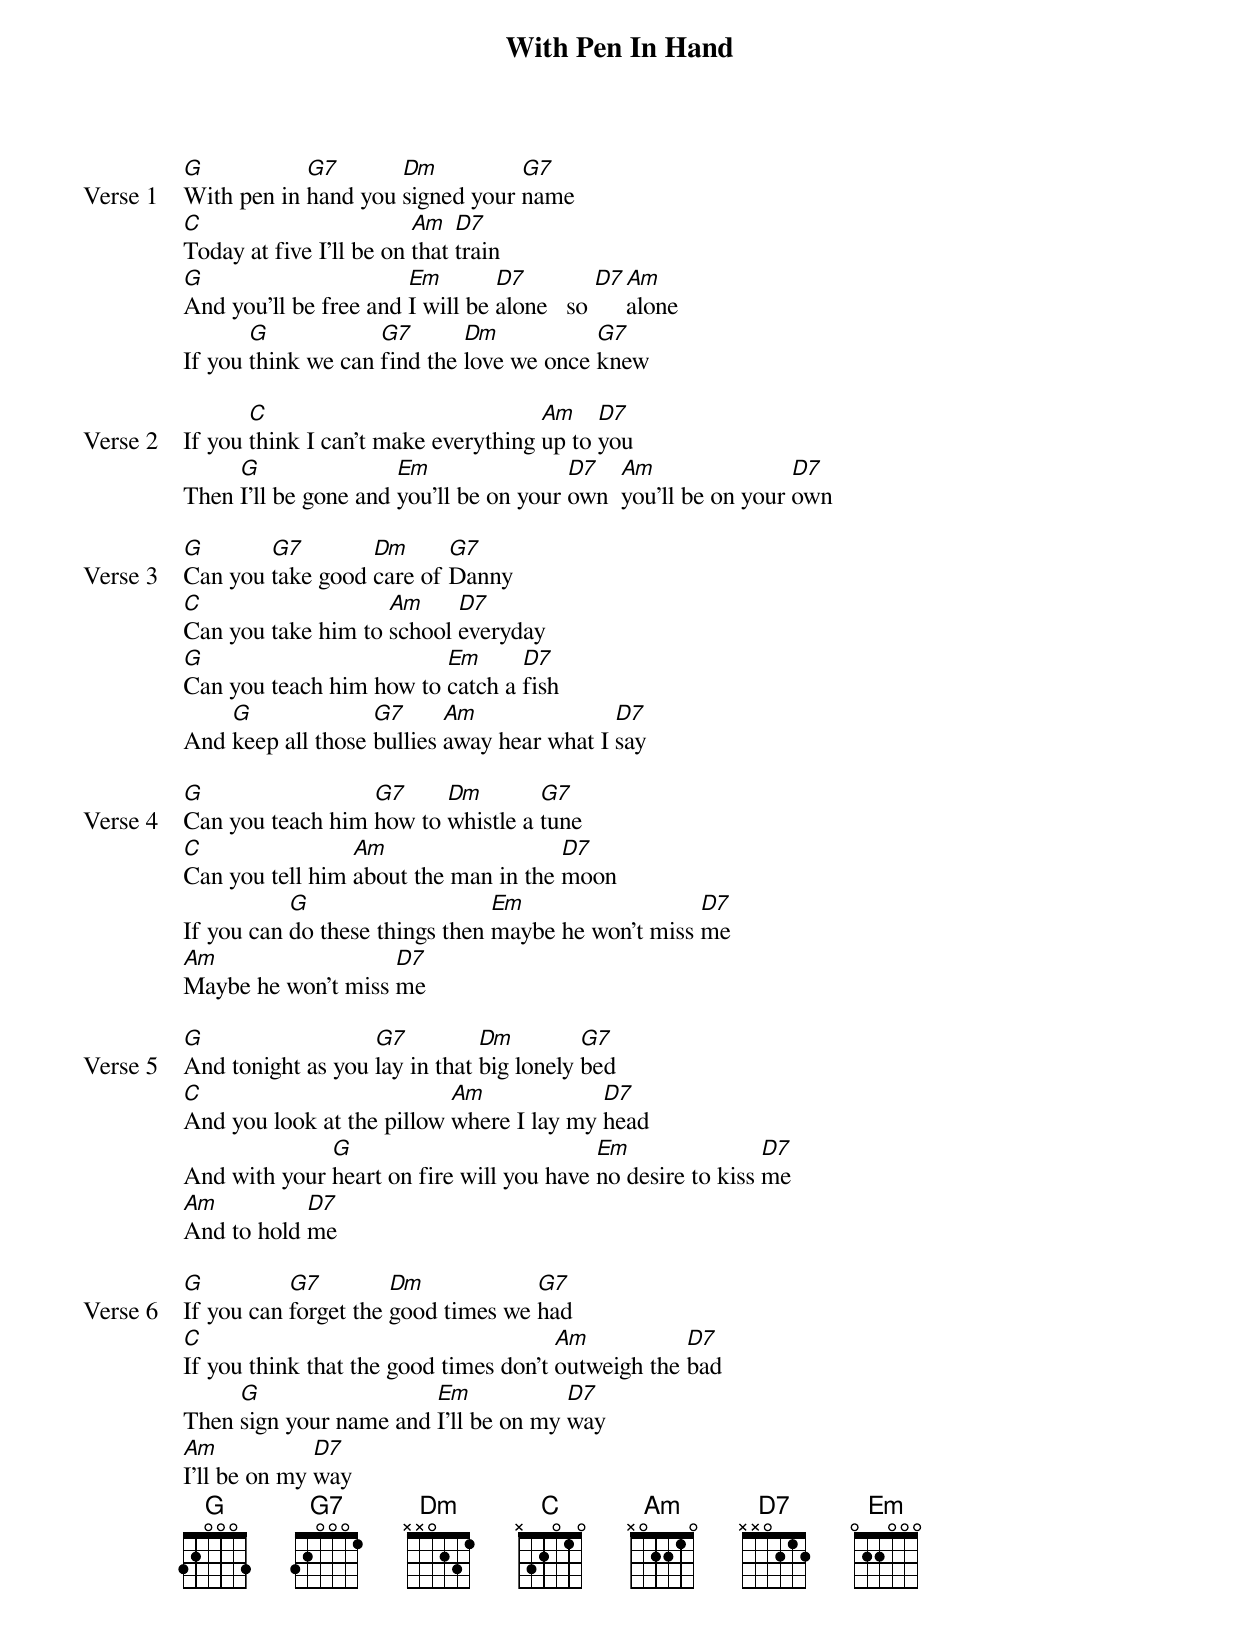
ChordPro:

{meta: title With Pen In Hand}
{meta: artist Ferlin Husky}
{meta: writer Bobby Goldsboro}

{start_of_verse: Verse 1}
[G]With pen in [G7]hand you [Dm]signed your [G7]name
[C]Today at five I'll be on [Am]that [D7]train
[G]And you'll be free and [Em]I will be [D7]alone   so [D7][Am]alone
If you [G]think we can [G7]find the [Dm]love we once [G7]knew
{end_of_verse}

{start_of_verse: Verse 2}
If you [C]think I can't make everything [Am]up to [D7]you
Then [G]I'll be gone and [Em]you'll be on your [D7]own  [Am]you'll be on your [D7]own
{end_of_verse}

{start_of_verse: Verse 3}
[G]Can you [G7]take good [Dm]care of [G7]Danny
[C]Can you take him to [Am]school [D7]everyday
[G]Can you teach him how to [Em]catch a [D7]fish
And [G]keep all those [G7]bullies [Am]away hear what I [D7]say
{end_of_verse}

{start_of_verse: Verse 4}
[G]Can you teach him [G7]how to [Dm]whistle a [G7]tune
[C]Can you tell him [Am]about the man in the [D7]moon
If you can [G]do these things then [Em]maybe he won't miss [D7]me
[Am]Maybe he won't miss [D7]me
{end_of_verse}

{start_of_verse: Verse 5}
[G]And tonight as you [G7]lay in that [Dm]big lonely [G7]bed
[C]And you look at the pillow [Am]where I lay my [D7]head
And with your [G]heart on fire will you have [Em]no desire to kiss [D7]me
[Am]And to hold [D7]me
{end_of_verse}

{start_of_verse: Verse 6}
[G]If you can [G7]forget the [Dm]good times we [G7]had
[C]If you think that the good times don't [Am]outweigh the [D7]bad
Then [G]sign your name and [Em]I'll be on my [D7]way
[Am]I'll be on my [D7]way
{end_of_verse}
